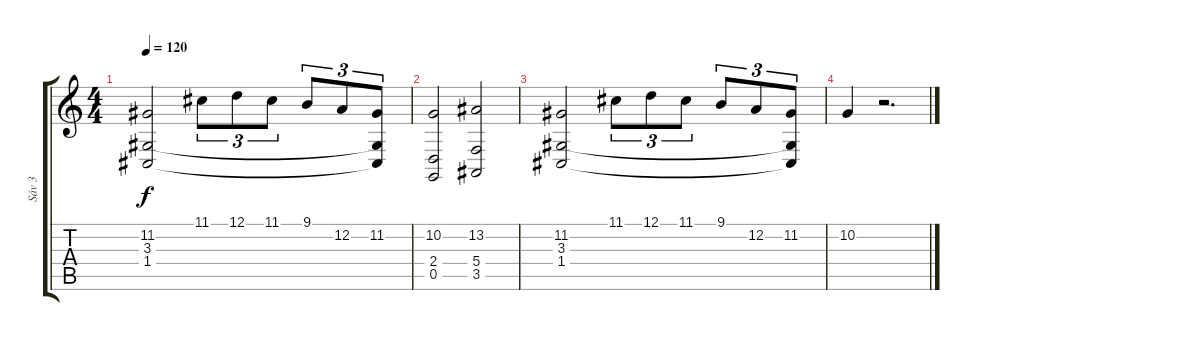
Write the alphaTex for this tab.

\track ("Sáv 3" "Sáv 3") {instrument stringensemble1}
\staff {score tabs}
\tuning (D4 A3 F3 C3 G2 D2) {hide}
\ts (4 4)
\tempo 120
\clef g2
\ks c
(11.2 3.3 1.4).2{dy f} 11.1.8{tu (3 2)} 12.1.8{tu (3 2)} 11.1.8{tu (3 2)} 9.1.8{tu (3 2)} 12.2.8{tu (3 2)} (11.2 3.3{t} 1.4{t}).8{tu (3 2)} |
(10.2 2.4 0.5).2 (13.2 5.4 3.5).2 |
(11.2 3.3 1.4).2 11.1.8{tu (3 2)} 12.1.8{tu (3 2)} 11.1.8{tu (3 2)} 9.1.8{tu (3 2)} 12.2.8{tu (3 2)} (11.2 3.3{t} 1.4{t}).8{tu (3 2)} |
10.2.4 r.2{d}
